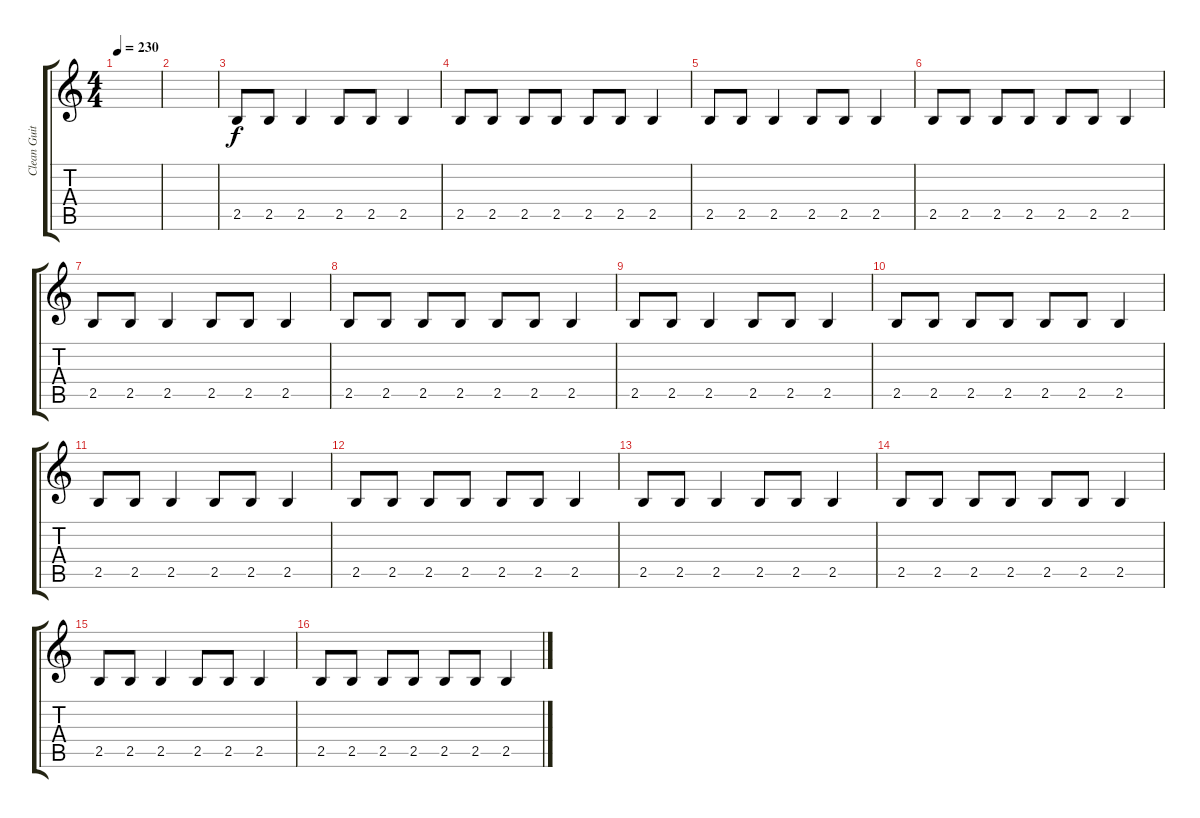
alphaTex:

\track ("Clean Guitar 2" "Clean Guit") {instrument electricguitarclean}
\staff {score tabs}
\tuning (E4 B3 G3 D3 A2 E2) {hide}
\ts (4 4)
\tempo 230
\clef g2
\ks c
|
|
2.5.8 2.5.8 2.5.4 2.5.8 2.5.8 2.5.4 |
2.5.8 2.5.8 2.5.8 2.5.8 2.5.8 2.5.8 2.5.4 |
2.5.8 2.5.8 2.5.4 2.5.8 2.5.8 2.5.4 |
2.5.8 2.5.8 2.5.8 2.5.8 2.5.8 2.5.8 2.5.4 |
2.5.8 2.5.8 2.5.4 2.5.8 2.5.8 2.5.4 |
2.5.8 2.5.8 2.5.8 2.5.8 2.5.8 2.5.8 2.5.4 |
2.5.8 2.5.8 2.5.4 2.5.8 2.5.8 2.5.4 |
2.5.8 2.5.8 2.5.8 2.5.8 2.5.8 2.5.8 2.5.4 |
2.5.8 2.5.8 2.5.4 2.5.8 2.5.8 2.5.4 |
2.5.8 2.5.8 2.5.8 2.5.8 2.5.8 2.5.8 2.5.4 |
2.5.8 2.5.8 2.5.4 2.5.8 2.5.8 2.5.4 |
2.5.8 2.5.8 2.5.8 2.5.8 2.5.8 2.5.8 2.5.4 |
2.5.8 2.5.8 2.5.4 2.5.8 2.5.8 2.5.4 |
2.5.8 2.5.8 2.5.8 2.5.8 2.5.8 2.5.8 2.5.4
